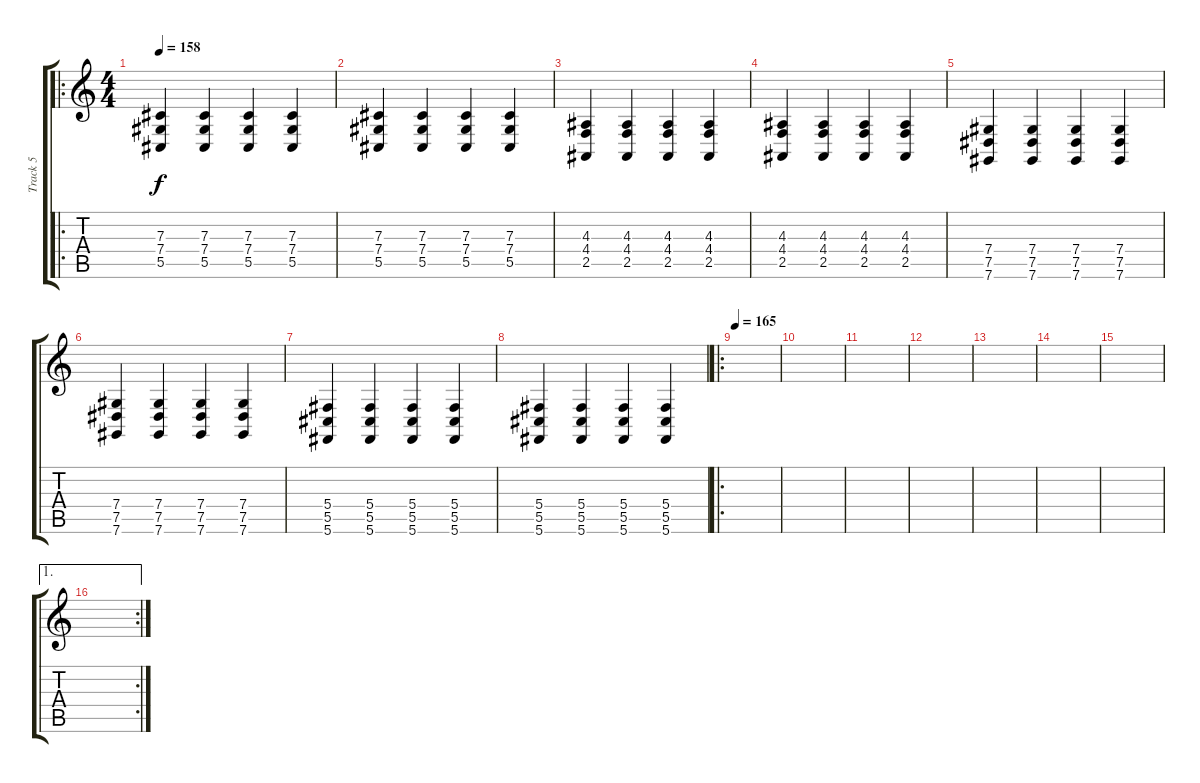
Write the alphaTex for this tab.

\track ("Track 5" "Track 5") {instrument cello}
\staff {score tabs}
\tuning (Eb4 Bb3 Gb3 Db3 Ab2 Db2) {hide}
\ro
\ts (4 4)
\tempo 158
\clef g2
\ks c
(7.3 7.4 5.5).4{dy f instrument cello} (7.3 7.4 5.5).4 (7.3 7.4 5.5).4 (7.3 7.4 5.5).4 |
(7.3 7.4 5.5).4 (7.3 7.4 5.5).4 (7.3 7.4 5.5).4 (7.3 7.4 5.5).4 |
(4.3 4.4 2.5).4 (4.3 4.4 2.5).4 (4.3 4.4 2.5).4 (4.3 4.4 2.5).4 |
(4.3 4.4 2.5).4 (4.3 4.4 2.5).4 (4.3 4.4 2.5).4 (4.3 4.4 2.5).4 |
(7.4 7.5 7.6).4 (7.4 7.5 7.6).4 (7.4 7.5 7.6).4 (7.4 7.5 7.6).4 |
(7.4 7.5 7.6).4 (7.4 7.5 7.6).4 (7.4 7.5 7.6).4 (7.4 7.5 7.6).4 |
(5.4 5.5 5.6).4 (5.4 5.5 5.6).4 (5.4 5.5 5.6).4 (5.4 5.5 5.6).4 |
(5.4 5.5 5.6).4 (5.4 5.5 5.6).4 (5.4 5.5 5.6).4 (5.4 5.5 5.6).4 |
\ro
\tempo 165
|
|
|
|
|
|
|
\ae 1
\rc 2
